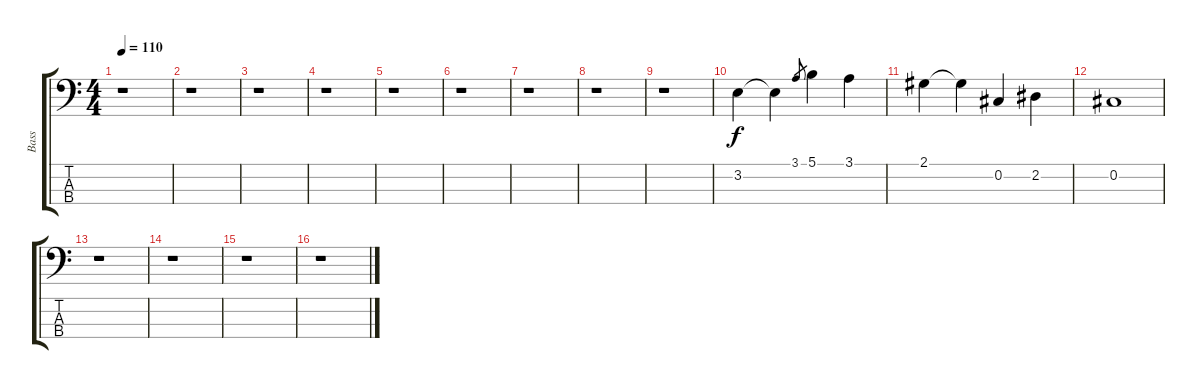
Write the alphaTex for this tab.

\track ("Bass" "Bass") {instrument slapbass2}
\staff {score tabs}
\tuning (Gb2 Db2 Ab1 Db1) {hide}
\ts (4 4)
\tempo 110
\clef f4
\ks c
r.1{dy f} |
r.1 |
r.1 |
r.1 |
r.1 |
r.1 |
r.1 |
r.1 |
r.1 |
3.2.4{instrument electricbassfinger} 3.2{t}.4 3.1.8{gr} 5.1.4 3.1.4 |
2.1.4 2.1{t}.4 0.2.4 2.2.4 |
0.2.1 |
r.1 |
r.1 |
r.1 |
r.1
